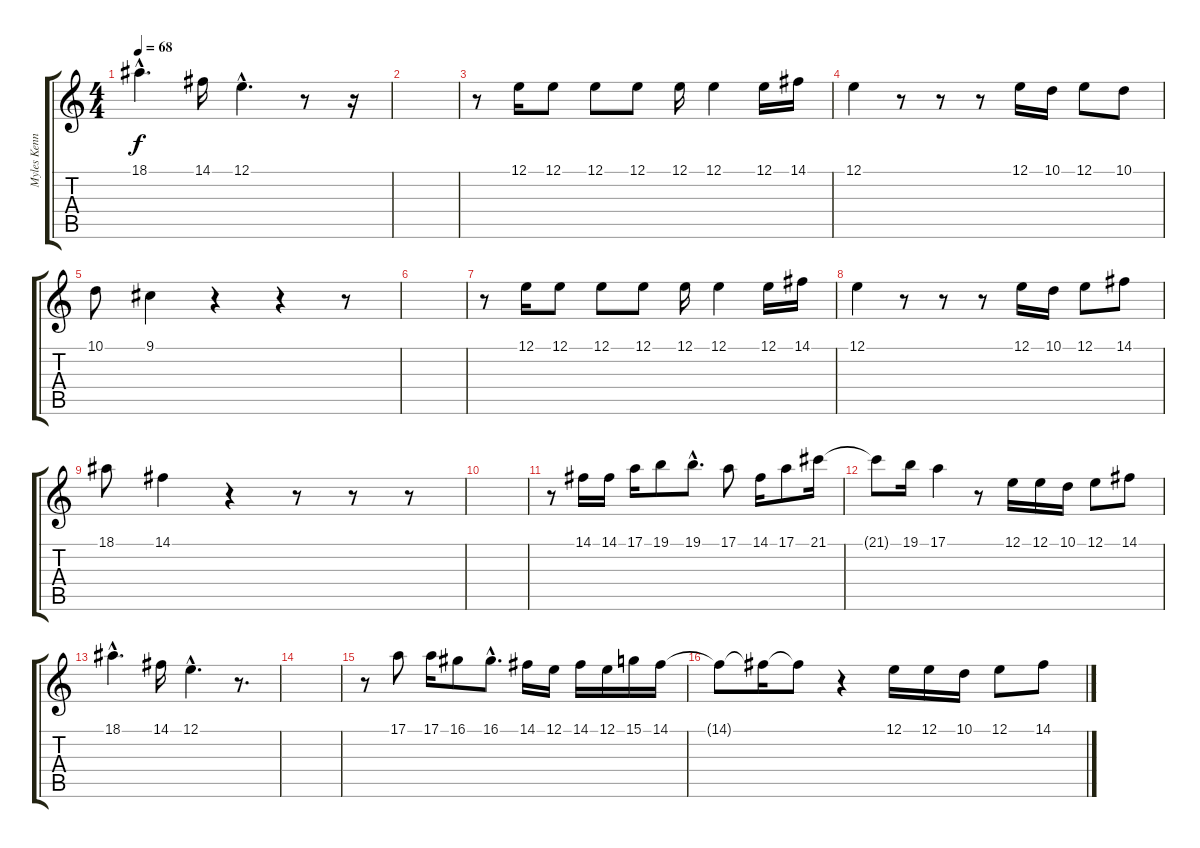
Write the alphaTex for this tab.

\track ("Myles Kennedy - Voice" "Myles Kenn") {instrument altosax}
\staff {score tabs}
\tuning (E4 B3 G3 D3 A2 E2) {hide}
\ts (4 4)
\tempo 68
\clef g2
\ks c
18.1{hac}.4{d dy f} 14.1.16 12.1{hac}.4{d} r.8 r.16 |
|
r.8 12.1.16 12.1.8 12.1.8 12.1.8 12.1.16 12.1.4 12.1.16 14.1.16 |
12.1.4 r.8 r.8 r.8 12.1.16 10.1.16 12.1.8 10.1.8 |
10.1.8 9.1.4 r.4 r.4 r.8 |
|
r.8 12.1.16 12.1.8 12.1.8 12.1.8 12.1.16 12.1.4 12.1.16 14.1.16 |
12.1.4 r.8 r.8 r.8 12.1.16 10.1.16 12.1.8 14.1.8 |
18.1.8 14.1.4 r.4 r.8 r.8 r.8 |
|
r.8 14.1.16 14.1.16 17.1.16 19.1.8 19.1{hac}.8{d} 17.1.8 14.1.16 17.1.8 21.1.16 |
21.1{t}.8 19.1.16 17.1.4 r.8 12.1.16 12.1.16 10.1.16 12.1.8 14.1.8 |
18.1{hac}.4{d} 14.1.16 12.1{hac}.4{d} r.8{d} |
|
r.8 17.1.8 17.1.16 16.1.8 16.1{hac}.8{d} 14.1.16 12.1.16 14.1.16 12.1.16 15.1.16 14.1.16 |
14.1{t}.8 14.1{t}.16 14.1{t}.8 r.4 12.1.16 12.1.16 10.1.16 12.1.8 14.1.8
